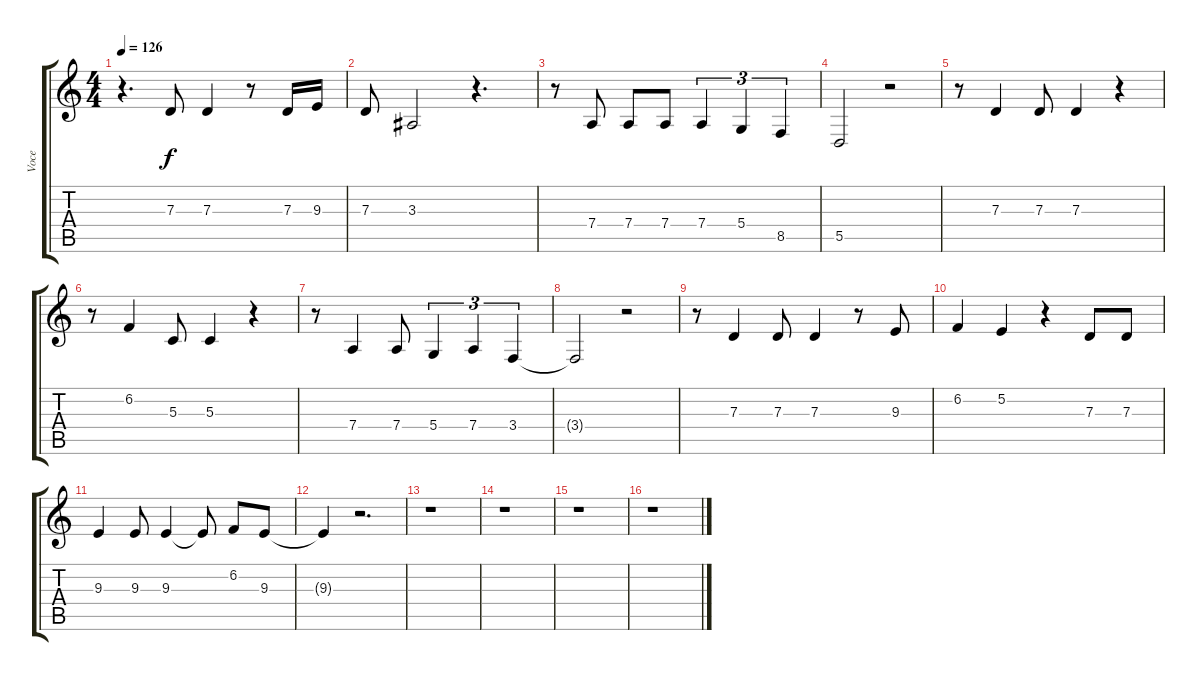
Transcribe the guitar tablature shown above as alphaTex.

\track ("Voce" "Voce") {instrument altosax}
\staff {score tabs}
\tuning (E4 B3 G3 D3 A2 E2) {hide}
\ts (4 4)
\tempo 126
\clef g2
\ks c
r.4{d dy f} 7.3.8 7.3.4 r.8 7.3.16 9.3.16 |
7.3.8 3.3.2 r.4{d} |
r.8 7.4.8 7.4.8 7.4.8 7.4.4{tu (3 2)} 5.4.4{tu (3 2)} 8.5.4{tu (3 2)} |
5.5.2 r.2 |
r.8 7.3.4 7.3.8 7.3.4 r.4 |
r.8 6.2.4 5.3.8 5.3.4 r.4 |
r.8 7.4.4 7.4.8 5.4.4{tu (3 2)} 7.4.4{tu (3 2)} 3.4.4{tu (3 2)} |
3.4{t}.2 r.2 |
r.8 7.3.4 7.3.8 7.3.4 r.8 9.3.8 |
6.2.4 5.2.4 r.4 7.3.8 7.3.8 |
9.3.4 9.3.8 9.3.4 9.3{t}.8 6.2.8 9.3.8 |
9.3{t}.4 r.2{d} |
r.1 |
r.1 |
r.1 |
r.1
